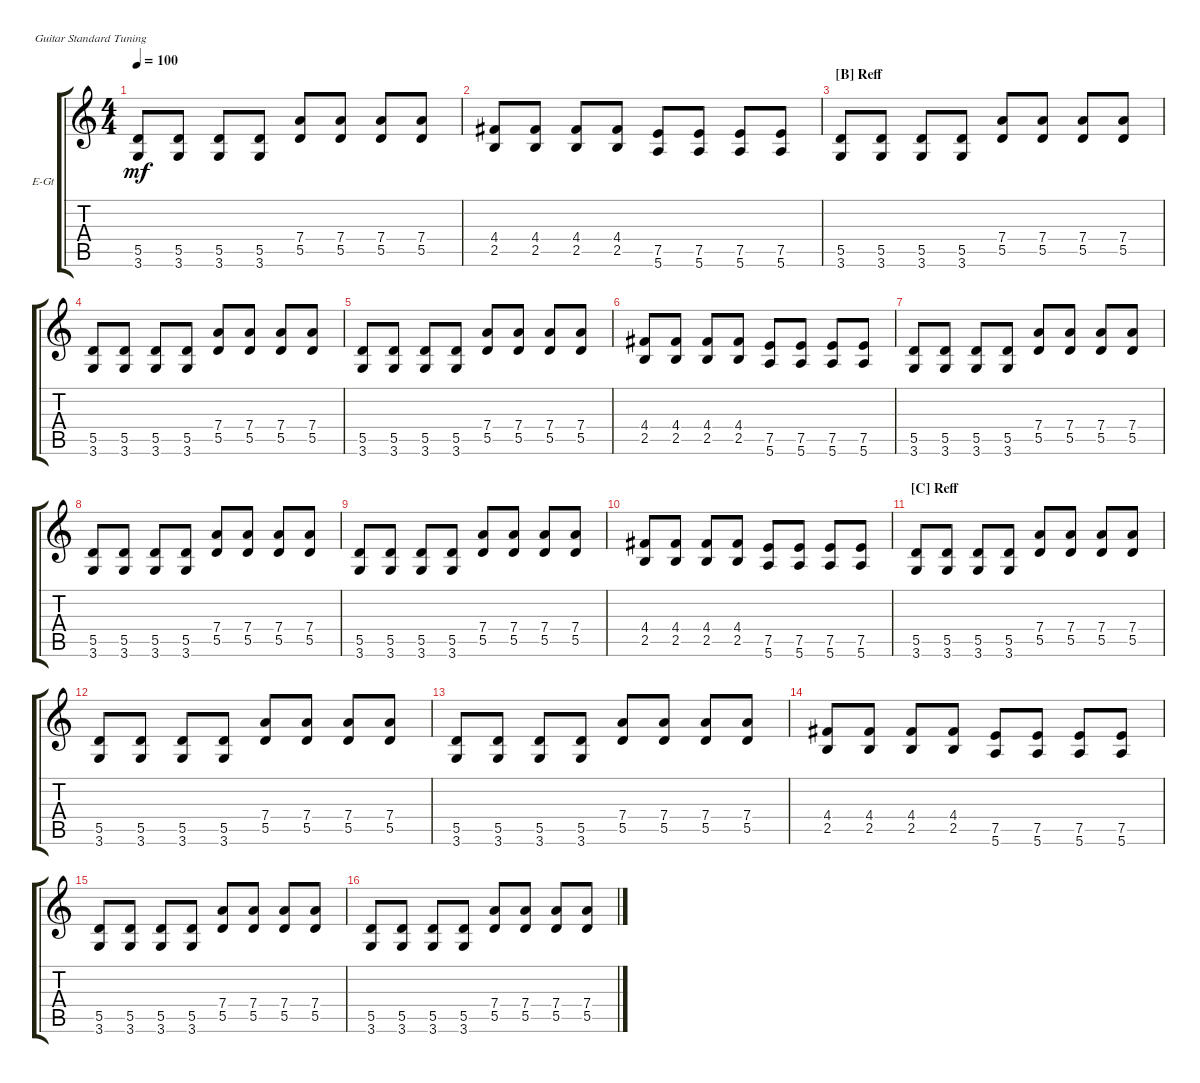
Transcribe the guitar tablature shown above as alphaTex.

\defaultSystemsLayout 4
\bracketExtendMode groupsimilarinstruments
\firstSystemTrackNameOrientation horizontal
\otherSystemsTrackNameOrientation horizontal
\track ("Electric Guitar" "E-Gt") {instrument overdrivenguitar}
\staff {score tabs}
\tuning (E4 B3 G3 D3 A2 E2)
\ts (4 4)
\tempo 100
\clef g2
\ks c
(3.6 5.5).8{dy mf} (5.5 3.6).8 (5.5 3.6).8 (5.5 3.6).8 (5.5 7.4).8 (7.4 5.5).8 (7.4 5.5).8 (7.4 5.5).8 |
(2.5 4.4).8 (4.4 2.5).8 (4.4 2.5).8 (4.4 2.5).8 (5.6 7.5).8 (5.6 7.5).8 (5.6 7.5).8 (5.6 7.5).8 |
\section ("B" "Reff")
(3.6 5.5).8 (5.5 3.6).8 (5.5 3.6).8 (5.5 3.6).8 (5.5 7.4).8 (7.4 5.5).8 (7.4 5.5).8 (7.4 5.5).8 |
(3.6 5.5).8 (5.5 3.6).8 (5.5 3.6).8 (5.5 3.6).8 (5.5 7.4).8 (7.4 5.5).8 (7.4 5.5).8 (7.4 5.5).8 |
(3.6 5.5).8 (5.5 3.6).8 (5.5 3.6).8 (5.5 3.6).8 (5.5 7.4).8 (7.4 5.5).8 (7.4 5.5).8 (7.4 5.5).8 |
(2.5 4.4).8 (4.4 2.5).8 (4.4 2.5).8 (4.4 2.5).8 (5.6 7.5).8 (5.6 7.5).8 (5.6 7.5).8 (5.6 7.5).8 |
(3.6 5.5).8 (5.5 3.6).8 (5.5 3.6).8 (5.5 3.6).8 (5.5 7.4).8 (7.4 5.5).8 (7.4 5.5).8 (7.4 5.5).8 |
(3.6 5.5).8 (5.5 3.6).8 (5.5 3.6).8 (5.5 3.6).8 (5.5 7.4).8 (7.4 5.5).8 (7.4 5.5).8 (7.4 5.5).8 |
(3.6 5.5).8 (5.5 3.6).8 (5.5 3.6).8 (5.5 3.6).8 (5.5 7.4).8 (7.4 5.5).8 (7.4 5.5).8 (7.4 5.5).8 |
(2.5 4.4).8 (4.4 2.5).8 (4.4 2.5).8 (4.4 2.5).8 (5.6 7.5).8 (5.6 7.5).8 (5.6 7.5).8 (5.6 7.5).8 |
\section ("C" "Reff")
(3.6 5.5).8 (5.5 3.6).8 (5.5 3.6).8 (5.5 3.6).8 (5.5 7.4).8 (7.4 5.5).8 (7.4 5.5).8 (7.4 5.5).8 |
(3.6 5.5).8 (5.5 3.6).8 (5.5 3.6).8 (5.5 3.6).8 (5.5 7.4).8 (7.4 5.5).8 (7.4 5.5).8 (7.4 5.5).8 |
(3.6 5.5).8 (5.5 3.6).8 (5.5 3.6).8 (5.5 3.6).8 (5.5 7.4).8 (7.4 5.5).8 (7.4 5.5).8 (7.4 5.5).8 |
(2.5 4.4).8 (4.4 2.5).8 (4.4 2.5).8 (4.4 2.5).8 (5.6 7.5).8 (5.6 7.5).8 (5.6 7.5).8 (5.6 7.5).8 |
(3.6 5.5).8 (5.5 3.6).8 (5.5 3.6).8 (5.5 3.6).8 (5.5 7.4).8 (7.4 5.5).8 (7.4 5.5).8 (7.4 5.5).8 |
(3.6 5.5).8 (5.5 3.6).8 (5.5 3.6).8 (5.5 3.6).8 (5.5 7.4).8 (7.4 5.5).8 (7.4 5.5).8 (7.4 5.5).8
